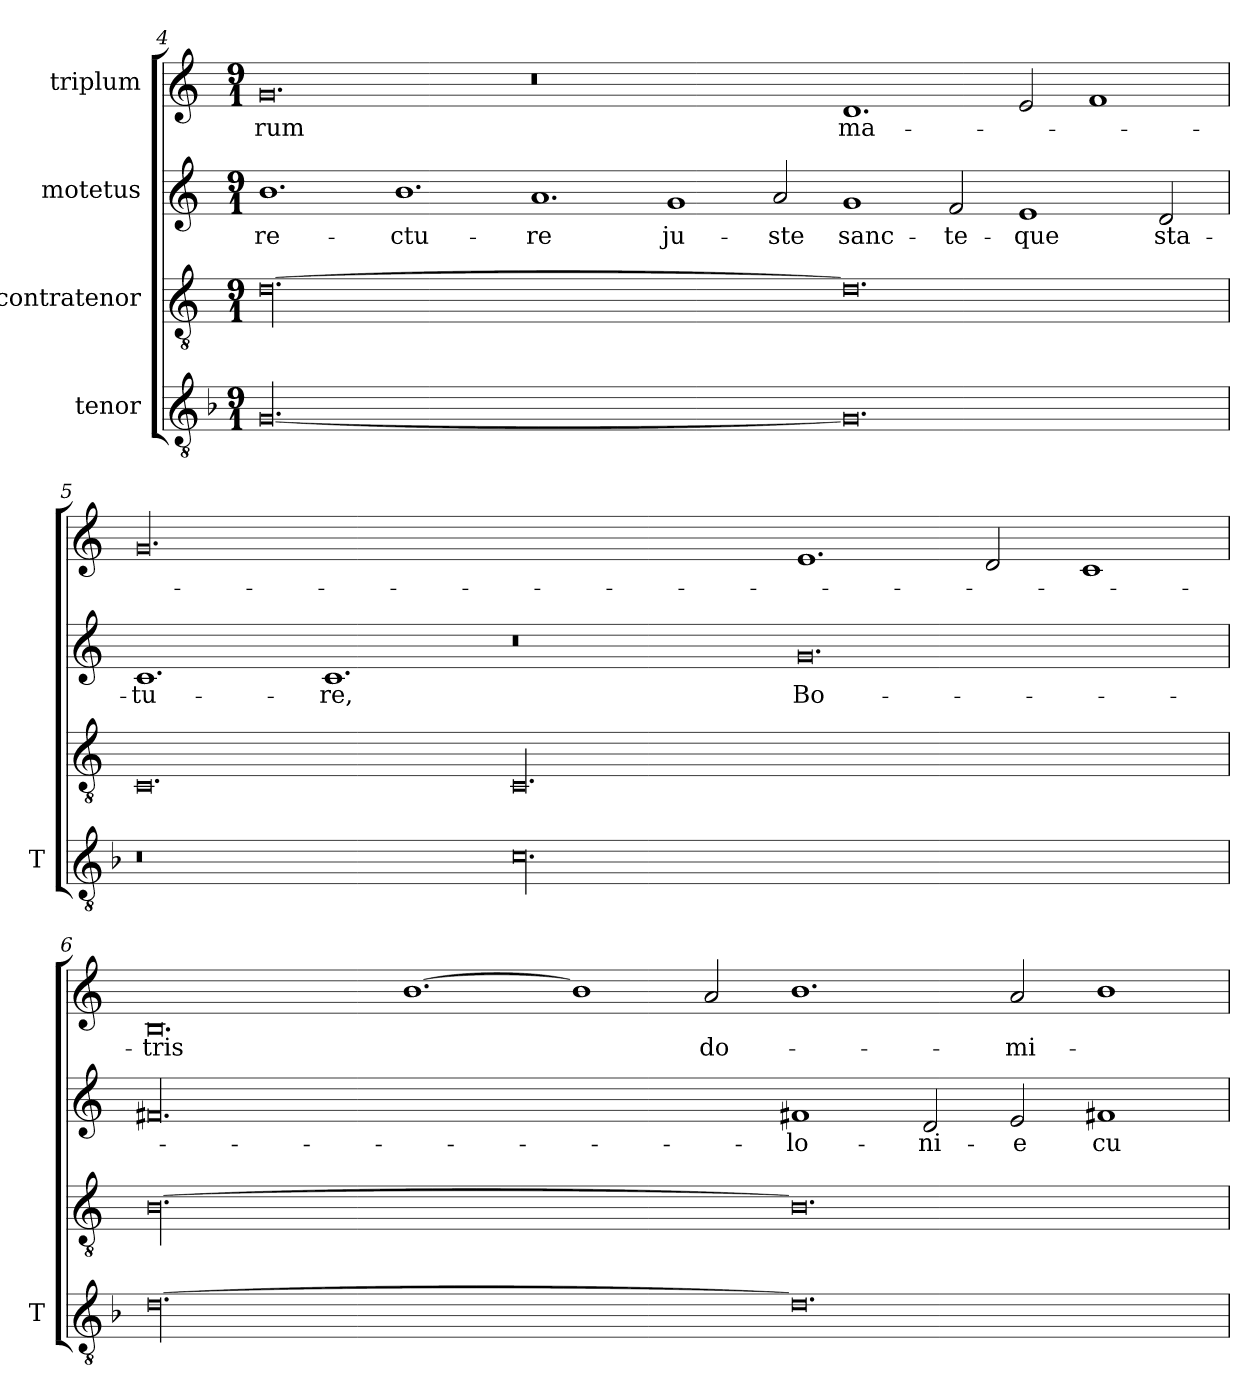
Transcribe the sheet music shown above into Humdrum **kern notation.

**kern	**kern	**kern	**text	**kern	**text
*part4	*part3	*part2	*part2	*part1	*part1
*staff4	*staff3	*staff2	*staff2	*staff1	*staff1
*I"tenor	*I"contratenor	*I"motetus	*	*I"triplum	*
*I'T	*	*	*	*	*
!!LO:PB:g=z
*clefGv2	*clefGv2	*clefG2	*	*clefG2	*
*k[b-]	*k[]	*k[]	*	*k[]	*
*F:	*C:	*C:	*	*C:	*
*M9/1	*M9/1	*M9/1	*	*M9/1	*
=4	=4	=4	=4	=4	=4
[00.G/	[00.d\	1.b\	re-	0.g/	-rum
.	.	1.b\	-ctu-	.	.
.	.	1.a/	-re	0.r	.
.	.	1g/	ju-	.	.
.	.	2a/	-ste	.	.
0.G/]	0.d\]	1g/	sanc-	1.d/	ma-
.	.	2f/	-te-	.	.
.	.	1e/	-que	2e/	.
.	.	.	.	1f/	.
.	.	2d/	sta-	.	.
=5	=5	=5	=5	=5	=5
0.r	0.C/	1.c/	-tu-	00.g/	.
.	.	1.c/	-re,	.	.
00.c\	00.C/	0.r	.	.	.
.	.	0.g/	Bo-	1.e/	.
.	.	.	.	2d/	.
.	.	.	.	1c/	.
!!LO:LB:g=z
=6	=6	=6	=6	=6	=6
[00.d\	[00.B\	00.f#X/	.	0.B/	-tris
.	.	.	.	[1.b\	.
.	.	.	.	1b\]	.
.	.	.	.	2a/	do-
0.d\]	0.B\]	1f#X/	-lo-	1.b\	.
.	.	2d/	-ni-	.	.
.	.	2e/	-e	2a/	-mi-
.	.	1f#X/	cu-	1b\	.
=	=	=	=	=	=
*-	*-	*-	*-	*-	*-
